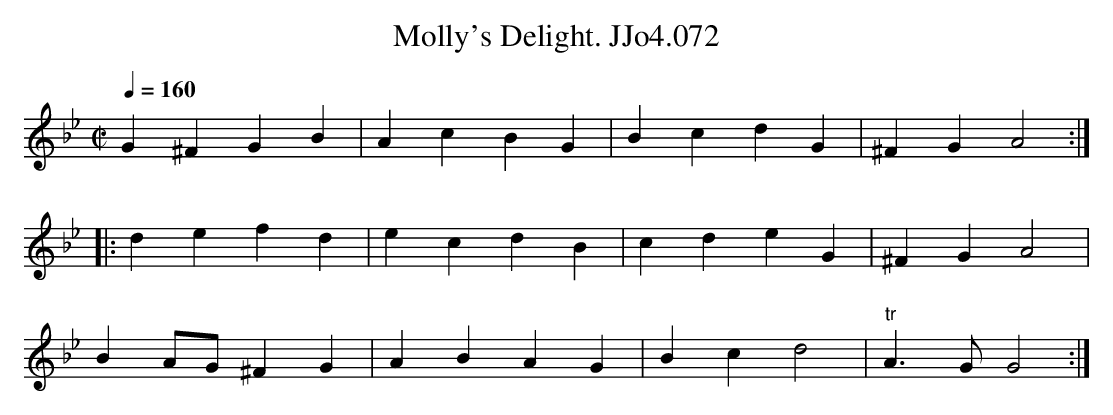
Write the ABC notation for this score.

X:1
T:Molly's Delight. JJo4.072
M:C|
L:1/4
Q:1/4=160
K:Gm
G^FGB|AcBG|BcdG|^FGA2:|
|:defd|ecdB|cdeG|^FGA2|
BA/G/^FG|ABAG|Bcd2|"tr"A>GG2:|
